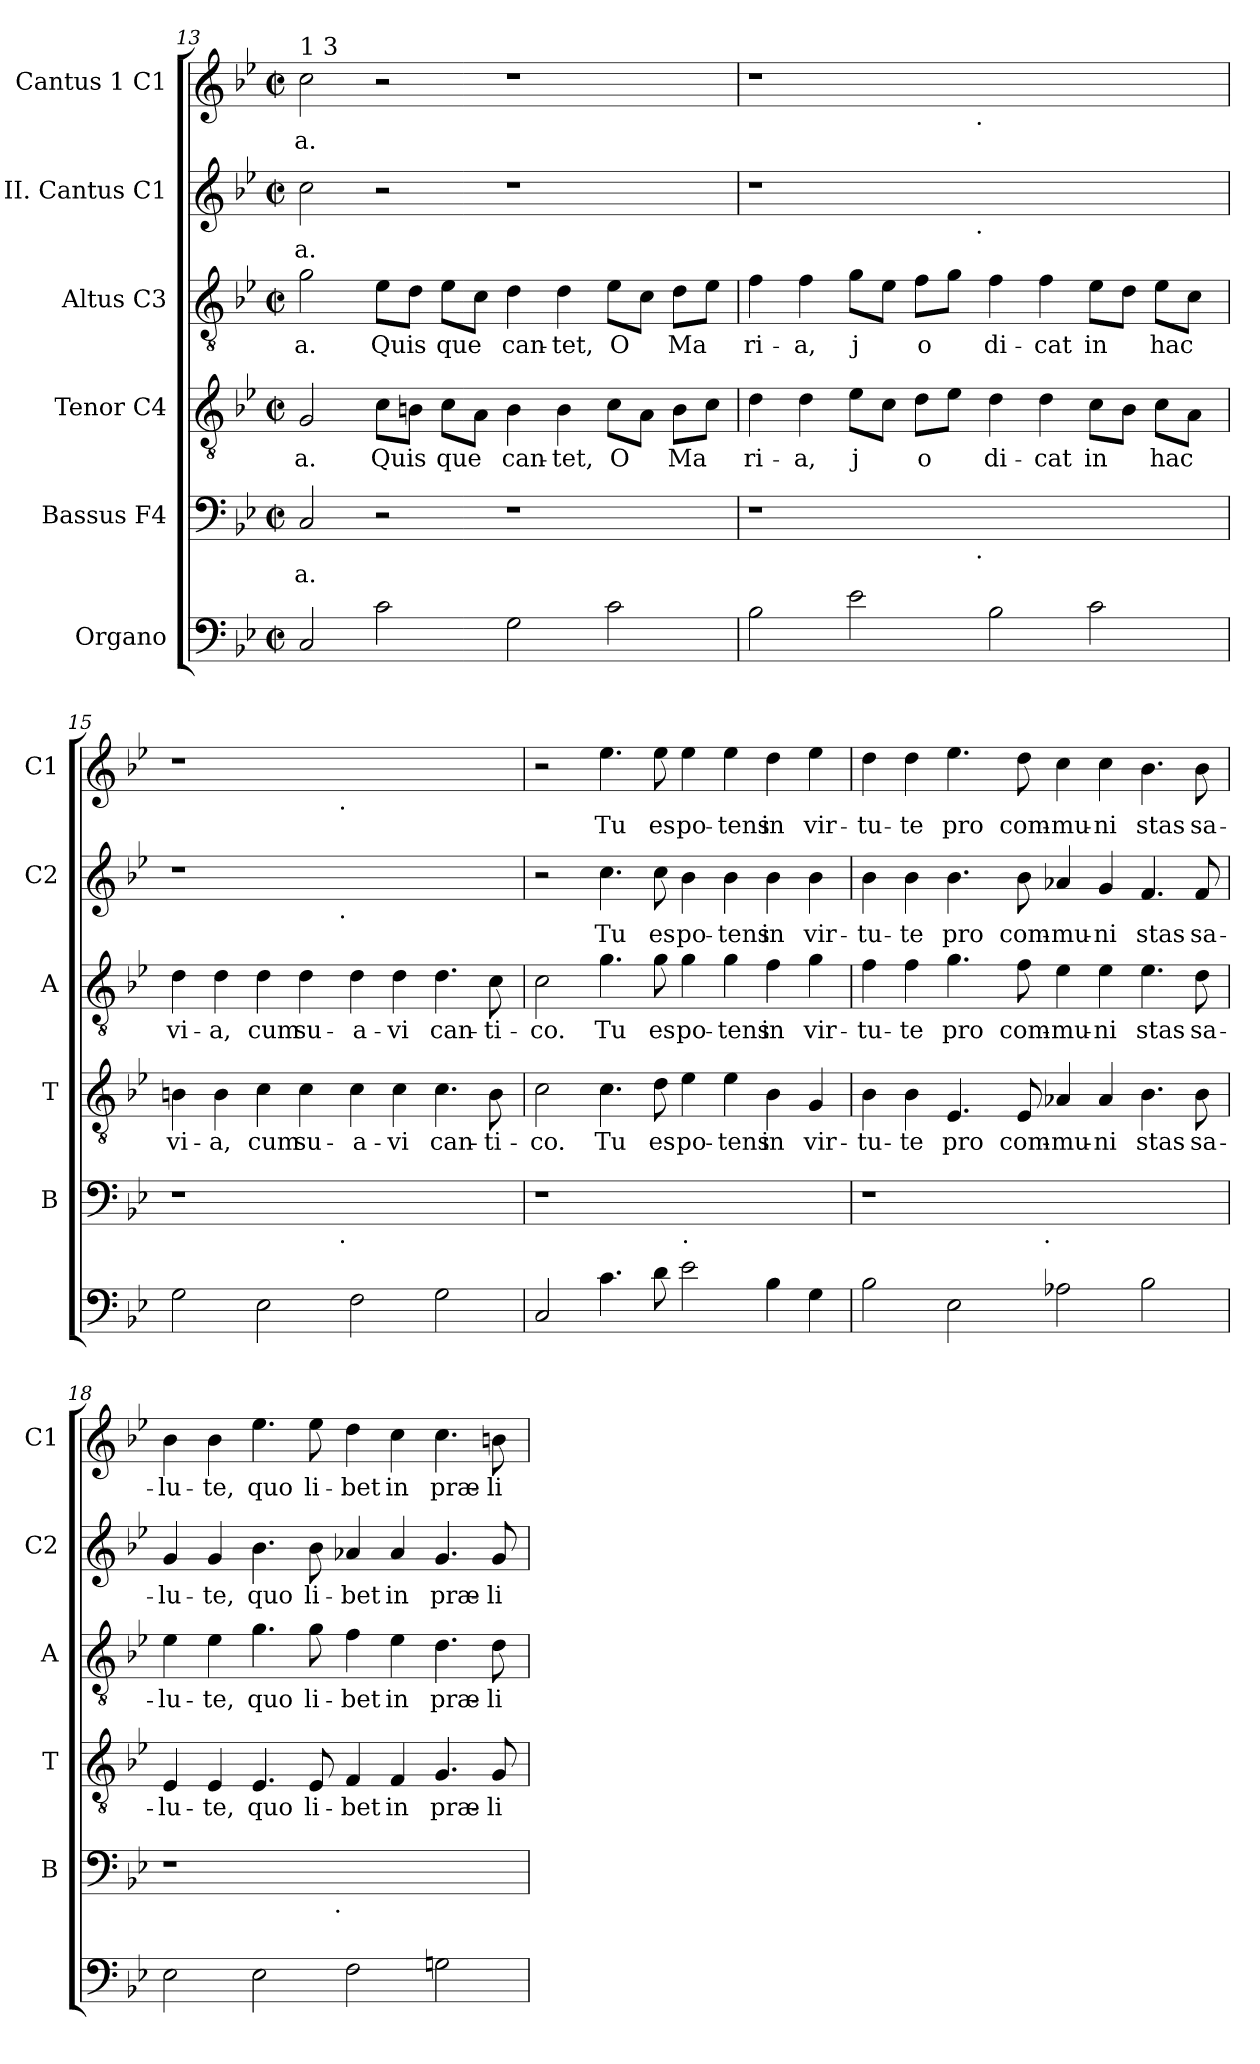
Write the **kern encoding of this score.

**kern	**kern	**text	**kern	**text	**kern	**text	**kern	**text	**kern	**text
*part6	*part5	*part5	*part4	*part4	*part3	*part3	*part2	*part2	*part1	*part1
*staff6	*staff5	*staff5	*staff4	*staff4	*staff3	*staff3	*staff2	*staff2	*staff1	*staff1
*I"Organo	*I"Bassus  F4	*	*I"Tenor  C4	*	*I"Altus  C3	*	*I"II. Cantus  C1	*	*I"Cantus 1  C1	*
*	*I'B	*	*I'T	*	*I'A	*	*I'C2	*	*I'C1	*
!!LO:LB:g=z
*clefF4	*clefF4	*	*clefGv2	*	*clefGv2	*	*clefG2	*	*clefG2	*
*k[b-e-]	*k[b-e-]	*	*k[b-e-]	*	*k[b-e-]	*	*k[b-e-]	*	*k[b-e-]	*
*B-:	*B-:	*	*B-:	*	*B-:	*	*B-:	*	*B-:	*
*M2/2	*M2/2	*	*M2/2	*	*M2/2	*	*M2/2	*	*M2/2	*
*met(c|)	*met(c|)	*	*met(c|)	*	*met(c|)	*	*met(c|)	*	*met(c|)	*
=13	=13	=13	=13	=13	=13	=13	=13	=13	=13	=13
!	!	!	!	!	!	!	!	!	!LO:TX:a:t=1 3	!
!	!	!LO:LY:b:cj	!	!LO:LY:b:cj	!	!LO:LY:b:cj	!	!LO:LY:b:cj	!	!LO:LY:b:cj
2C/	2C/	-a.	2G/	-a.	2g\	-a.	2cc\	-a.	2cc\	-a.
!	!	!	!	!LO:LY:b:cj	!	!LO:LY:b:cj	!	!	!	!
2c\	2r	.	8c\L	Quis-	8e-\L	Quis-	2r	.	2r	.
!	!	!	!	!LO:LY:b:cj	!	!LO:LY:b:cj	!	!	!	!
.	.	.	8Bn\J	--	8d\J	--	.	.	.	.
!	!	!	!	!LO:LY:b:cj	!	!LO:LY:b:cj	!	!	!	!
.	.	.	8c\L	-que	8e-\L	-que	.	.	.	.
!	!	!	!	!LO:LY:b:cj	!	!LO:LY:b:cj	!	!	!	!
.	.	.	8A\J	.	8c\J	.	.	.	.	.
!	!	!	!	!LO:LY:b:cj	!	!LO:LY:b:cj	!	!	!	!
2G\	1r	.	4B\	can-	4d\	can-	1r	.	1r	.
!	!	!	!	!LO:LY:b:cj	!	!LO:LY:b:cj	!	!	!	!
.	.	.	4B\	-tet,	4d\	-tet,	.	.	.	.
!	!	!	!	!LO:LY:b:cj	!	!LO:LY:b:cj	!	!	!	!
2c\	.	.	8c\L	O	8e-\L	O	.	.	.	.
!	!	!	!	!LO:LY:b:cj	!	!LO:LY:b:cj	!	!	!	!
.	.	.	8A\J	.	8c\J	.	.	.	.	.
!	!	!	!	!LO:LY:b:cj	!	!LO:LY:b:cj	!	!	!	!
.	.	.	8B\L	Ma-	8d\L	Ma-	.	.	.	.
!	!	!	!	!LO:LY:b:cj	!	!LO:LY:b:cj	!	!	!	!
.	.	.	8c\J	--	8e-\J	--	.	.	.	.
=14	=14	=14	=14	=14	=14	=14	=14	=14	=14	=14
!	!	!	!	!LO:LY:b:cj	!	!LO:LY:b:cj	!	!	!	!
*	*^	*	*	*	*	*	*^	*	*^	*
2B-\	1r	2ryy	.	4d\	-ri-	4f\	-ri-	1r	2ryy	.	1r	2ryy	.
!	!	!	!	!	!LO:LY:b:cj	!	!LO:LY:b:cj	!	!	!	!	!	!
.	.	.	.	4d\	-a,	4f\	-a,	.	.	.	.	.	.
!	!	!	!	!	!LO:LY:b:cj	!	!LO:LY:b:cj	!	!	!	!	!	!
2e-\	.	4...ryy	.	8e-\L	j	8g\L	j	.	4...ryy	.	.	4...ryy	.
!	!	!	!	!	!LO:LY:b:cj	!	!LO:LY:b:cj	!	!	!	!	!	!
.	.	.	.	8c\J	.	8e-\J	.	.	.	.	.	.	.
!	!	!	!	!	!LO:LY:b:cj	!	!LO:LY:b:cj	!	!	!	!	!	!
.	.	.	.	8d\L	o	8f\L	o	.	.	.	.	.	.
!	!	!	!	!	!LO:LY:b:cj	!	!LO:LY:b:cj	!	!	!	!	!	!
.	.	.	.	8e-\J	.	8g\J	.	.	.	.	.	.	.
!	!	!	!	!	!	!	!	!	!	!	!	!LO:TX:b:t=.	!
!	!	!	!	!	!	!	!	!	!LO:TX:b:t=.	!	!	!	!
!	!	!LO:TX:b:t=.	!	!	!	!	!	!	!	!	!	!	!
.	.	1ryy	.	.	.	.	.	.	1ryy	.	.	1ryy	.
!	!	!	!	!	!LO:LY:b:cj	!	!LO:LY:b:cj	!	!	!	!	!	!
2B-\	1ryy	.	.	4d\	di-	4f\	di-	1ryy	.	.	1ryy	.	.
!	!	!	!	!	!LO:LY:b:cj	!	!LO:LY:b:cj	!	!	!	!	!	!
.	.	.	.	4d\	-cat	4f\	-cat	.	.	.	.	.	.
!	!	!	!	!	!LO:LY:b:cj	!	!LO:LY:b:cj	!	!	!	!	!	!
2c\	.	.	.	8c\L	in	8e-\L	in	.	.	.	.	.	.
!	!	!	!	!	!LO:LY:b:cj	!	!LO:LY:b:cj	!	!	!	!	!	!
.	.	.	.	8B-\J	.	8d\J	.	.	.	.	.	.	.
!	!	!	!	!	!LO:LY:b:cj	!	!LO:LY:b:cj	!	!	!	!	!	!
.	.	.	.	8c\L	hac	8e-\L	hac	.	.	.	.	.	.
!	!	!	!	!	!LO:LY:b:cj	!	!LO:LY:b:cj	!	!	!	!	!	!
.	.	.	.	8A\J	.	8c\J	.	.	.	.	.	.	.
.	.	32ryy	.	.	.	.	.	.	32ryy	.	.	32ryy	.
=15	=15	=15	=15	=15	=15	=15	=15	=15	=15	=15	=15	=15	=15
!	!	!	!	!	!LO:LY:b:cj	!	!LO:LY:b:cj	!	!	!	!	!	!
2G\	1r	2ryy	.	4Bn\	vi-	4d\	vi-	1r	2ryy	.	1r	2ryy	.
!	!	!	!	!	!LO:LY:b:cj	!	!LO:LY:b:cj	!	!	!	!	!	!
.	.	.	.	4B\	-a,	4d\	-a,	.	.	.	.	.	.
!	!	!	!	!	!LO:LY:b:cj	!	!LO:LY:b:cj	!	!	!	!	!	!
2E-\	.	4...ryy	.	4c\	cum	4d\	cum	.	4...ryy	.	.	4...ryy	.
!	!	!	!	!	!LO:LY:b:cj	!	!LO:LY:b:cj	!	!	!	!	!	!
.	.	.	.	4c\	su-	4d\	su-	.	.	.	.	.	.
!	!	!	!	!	!	!	!	!	!	!	!	!LO:TX:b:t=.	!
!	!	!	!	!	!	!	!	!	!LO:TX:b:t=.	!	!	!	!
!	!	!LO:TX:b:t=.	!	!	!	!	!	!	!	!	!	!	!
.	.	1ryy	.	.	.	.	.	.	1ryy	.	.	1ryy	.
!	!	!	!	!	!LO:LY:b:cj	!	!LO:LY:b:cj	!	!	!	!	!	!
2F\	1ryy	.	.	4c\	-a-	4d\	-a-	1ryy	.	.	1ryy	.	.
!	!	!	!	!	!LO:LY:b:cj	!	!LO:LY:b:cj	!	!	!	!	!	!
.	.	.	.	4c\	-vi	4d\	-vi	.	.	.	.	.	.
!	!	!	!	!	!LO:LY:b:cj	!	!LO:LY:b:cj	!	!	!	!	!	!
2G\	.	.	.	4.c\	can-	4.d\	can-	.	.	.	.	.	.
!	!	!	!	!	!LO:LY:b:cj	!	!LO:LY:b:cj	!	!	!	!	!	!
.	.	.	.	8B\	-ti-	8c\	-ti-	.	.	.	.	.	.
.	.	32ryy	.	.	.	.	.	.	32ryy	.	.	32ryy	.
!!LO:PB:g=z
=16	=16	=16	=16	=16	=16	=16	=16	=16	=16	=16	=16	=16	=16
!	!	!	!	!	!	!	!	!	!	!	!LO:TX:a:t=1 6	!	!
!	!	!	!	!	!LO:LY:b:cj	!	!LO:LY:b:cj	!	!	!	!	!	!
*	*	*	*	*	*	*	*	*v	*v	*	*	*	*
*	*v	*v	*	*	*	*	*	*	*	*v	*v	*
2C/	1r	.	2c\	-co.	2c\	-co.	2r	.	2r	.
!	!	!	!	!LO:LY:b:cj	!	!LO:LY:b:cj	!	!LO:LY:b:cj	!	!LO:LY:b:cj
4.c\	.	.	4.c\	Tu	4.g\	Tu	4.cc\	Tu	4.ee-\	Tu
!	!	!	!	!LO:LY:b:cj	!	!LO:LY:b:cj	!	!LO:LY:b:cj	!	!LO:LY:b:cj
8d\	.	.	8d\	es	8g\	es	8cc\	es	8ee-\	es
!	!LO:TX:b:t=.	!	!	!	!	!	!	!	!	!
!	!	!	!	!LO:LY:b:cj	!	!LO:LY:b:cj	!	!LO:LY:b:cj	!	!LO:LY:b:cj
2e-\	1ryy	.	4e-\	po-	4g\	po-	4b-\	po-	4ee-\	po-
!	!	!	!	!LO:LY:b:cj	!	!LO:LY:b:cj	!	!LO:LY:b:cj	!	!LO:LY:b:cj
.	.	.	4e-\	-tens	4g\	-tens	4b-\	-tens	4ee-\	-tens
!	!	!	!	!LO:LY:b:cj	!	!LO:LY:b:cj	!	!LO:LY:b:cj	!	!LO:LY:b:cj
4B-\	.	.	4B-\	in	4f\	in	4b-\	in	4dd\	in
!	!	!	!	!LO:LY:b:cj	!	!LO:LY:b:cj	!	!LO:LY:b:cj	!	!LO:LY:b:cj
4G\	.	.	4G/	vir-	4g\	vir-	4b-\	vir-	4ee-\	vir-
=17	=17	=17	=17	=17	=17	=17	=17	=17	=17	=17
!	!	!	!	!LO:LY:b:cj	!	!LO:LY:b:cj	!	!LO:LY:b:cj	!	!LO:LY:b:cj
*	*^	*	*	*	*	*	*	*	*	*
2B-\	1r	2ryy	.	4B-\	-tu-	4f\	-tu-	4b-\	-tu-	4dd\	-tu-
!	!	!	!	!	!LO:LY:b:cj	!	!LO:LY:b:cj	!	!LO:LY:b:cj	!	!LO:LY:b:cj
.	.	.	.	4B-\	-te	4f\	-te	4b-\	-te	4dd\	-te
!	!	!	!	!	!LO:LY:b:cj	!	!LO:LY:b:cj	!	!LO:LY:b:cj	!	!LO:LY:b:cj
2E-\	.	4ryy	.	4.E-/	pro	4.g\	pro	4.b-\	pro	4.ee-\	pro
.	.	8...ryy	.	.	.	.	.	.	.	.	.
!	!	!	!	!	!LO:LY:b:cj	!	!LO:LY:b:cj	!	!LO:LY:b:cj	!	!LO:LY:b:cj
.	.	.	.	8E-/	com-	8f\	com-	8b-\	com-	8dd\	com-
!	!	!LO:TX:b:t=.	!	!	!	!	!	!	!	!	!
.	.	1ryy	.	.	.	.	.	.	.	.	.
!	!	!	!	!	!LO:LY:b:cj	!	!LO:LY:b:cj	!	!LO:LY:b:cj	!	!LO:LY:b:cj
2A-X\	1ryy	.	.	4A-X/	-mu-	4e-\	-mu-	4a-X/	-mu-	4cc\	-mu-
!	!	!	!	!	!LO:LY:b:cj	!	!LO:LY:b:cj	!	!LO:LY:b:cj	!	!LO:LY:b:cj
.	.	.	.	4A-/	-ni	4e-\	-ni	4g/	-ni	4cc\	-ni
!	!	!	!	!	!LO:LY:b:cj	!	!LO:LY:b:cj	!	!LO:LY:b:cj	!	!LO:LY:b:cj
2B-\	.	.	.	4.B-\	stas	4.e-\	stas	4.f/	stas	4.b-\	stas
!	!	!	!	!	!LO:LY:b:cj	!	!LO:LY:b:cj	!	!LO:LY:b:cj	!	!LO:LY:b:cj
.	.	.	.	8B-\	sa-	8d\	sa-	8f/	sa-	8b-\	sa-
.	.	64ryy	.	.	.	.	.	.	.	.	.
=18	=18	=18	=18	=18	=18	=18	=18	=18	=18	=18	=18
!	!	!	!	!	!LO:LY:b:cj	!	!LO:LY:b:cj	!	!LO:LY:b:cj	!	!LO:LY:b:cj
2E-\	1r	2ryy	.	4E-/	-lu-	4e-\	-lu-	4g/	-lu-	4b-\	-lu-
!	!	!	!	!	!LO:LY:b:cj	!	!LO:LY:b:cj	!	!LO:LY:b:cj	!	!LO:LY:b:cj
.	.	.	.	4E-/	-te,	4e-\	-te,	4g/	-te,	4b-\	-te,
!	!	!	!	!	!LO:LY:b:cj	!	!LO:LY:b:cj	!	!LO:LY:b:cj	!	!LO:LY:b:cj
2E-\	.	4...ryy	.	4.E-/	quo	4.g\	quo	4.b-\	quo	4.ee-\	quo
!	!	!	!	!	!LO:LY:b:cj	!	!LO:LY:b:cj	!	!LO:LY:b:cj	!	!LO:LY:b:cj
.	.	.	.	8E-/	li-	8g\	li-	8b-\	li-	8ee-\	li-
!	!	!LO:TX:b:t=.	!	!	!	!	!	!	!	!	!
.	.	1ryy	.	.	.	.	.	.	.	.	.
!	!	!	!	!	!LO:LY:b:cj	!	!LO:LY:b:cj	!	!LO:LY:b:cj	!	!LO:LY:b:cj
2F\	1ryy	.	.	4F/	-bet	4f\	-bet	4a-X/	-bet	4dd\	-bet
!	!	!	!	!	!LO:LY:b:cj	!	!LO:LY:b:cj	!	!LO:LY:b:cj	!	!LO:LY:b:cj
.	.	.	.	4F/	in	4e-\	in	4a-/	in	4cc\	in
!	!	!	!	!	!LO:LY:b:cj	!	!LO:LY:b:cj	!	!LO:LY:b:cj	!	!LO:LY:b:cj
2Gn\	.	.	.	4.G/	præ-	4.d\	præ-	4.g/	præ-	4.cc\	præ-
!	!	!	!	!	!LO:LY:b:cj	!	!LO:LY:b:cj	!	!LO:LY:b:cj	!	!LO:LY:b:cj
.	.	.	.	8G/	-li-	8d\	-li-	8g/	-li-	8bn\	-li-
.	.	32ryy	.	.	.	.	.	.	.	.	.
*	*v	*v	*	*	*	*	*	*	*	*	*
=	=	=	=	=	=	=	=	=	=	=
*-	*-	*-	*-	*-	*-	*-	*-	*-	*-	*-
